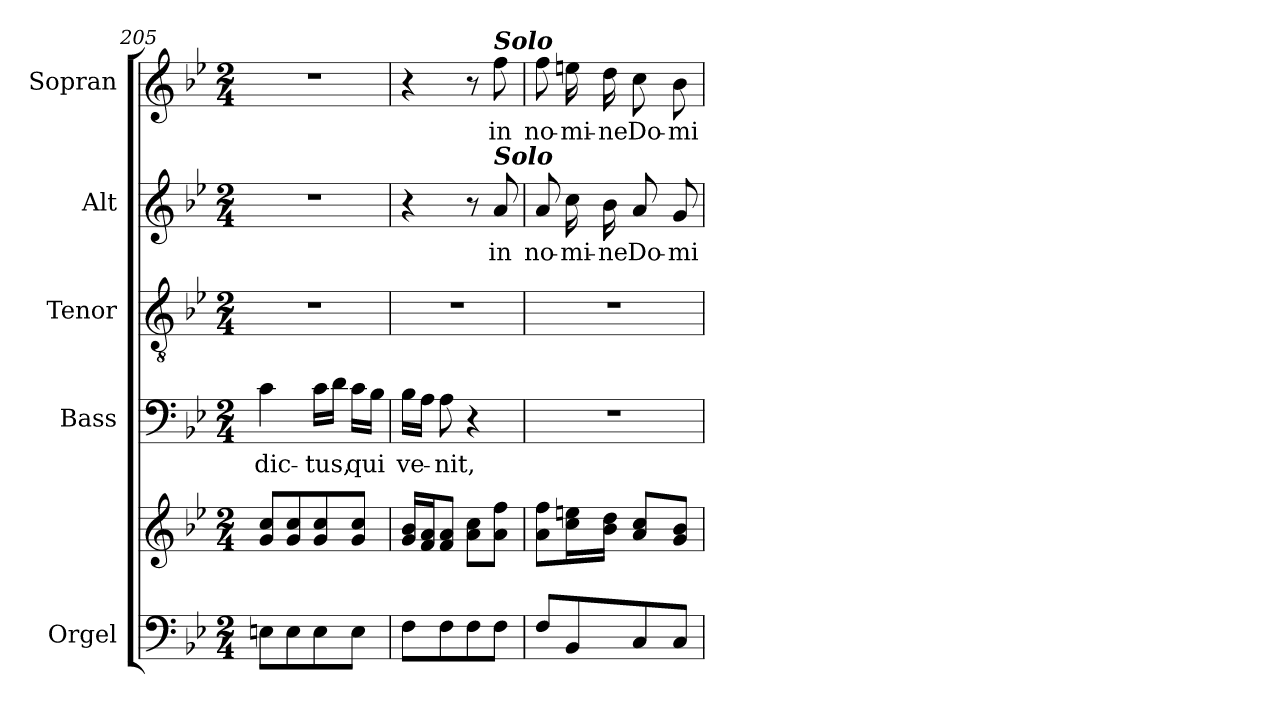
**kern	**kern	**kern	**text	**kern	**kern	**text	**kern	**text
*part5	*part5	*part4	*part4	*part3	*part2	*part2	*part1	*part1
*staff6	*staff5	*staff4	*staff4	*staff3	*staff2	*staff2	*staff1	*staff1
*I"Orgel	*	*I"Bass	*	*I"Tenor	*I"Alt	*	*I"Sopran	*
*I'Org.	*	*I'B.	*	*I'T.	*I'A.	*	*I'S.	*
*clefF4	*clefG2	*clefF4	*	*clefGv2	*clefG2	*	*clefG2	*
*k[b-e-]	*k[b-e-]	*k[b-e-]	*	*k[b-e-]	*k[b-e-]	*	*k[b-e-]	*
*B-:	*B-:	*B-:	*	*B-:	*B-:	*	*B-:	*
*M2/4	*M2/4	*M2/4	*	*M2/4	*M2/4	*	*M2/4	*
=205	=205	=205	=205	=205	=205	=205	=205	=205
!	!	!	!LO:LY:b	!	!	!	!	!
8En\L	8g/ 8cc/L	4c\	-dic-	2r	2r	.	2r	.
8E\	8g/ 8cc/	.	.	.	.	.	.	.
!	!	!	!LO:LY:b	!	!	!	!	!
8E\	8g/ 8cc/	16c\LL	-tus,	.	.	.	.	.
.	.	16d\JJ	.	.	.	.	.	.
!	!	!	!LO:LY:b	!	!	!	!	!
8E\J	8g/ 8cc/J	16c\LL	qui	.	.	.	.	.
.	.	16B-\JJ	.	.	.	.	.	.
=206	=206	=206	=206	=206	=206	=206	=206	=206
!	!	!	!LO:LY:b	!	!	!	!	!
8F\L	16g/ 16b-/LL	16B-\LL	ve-	2r	4r	.	4r	.
.	16f/ 16a/J	16A\JJ	.	.	.	.	.	.
!	!	!	!LO:LY:b	!	!	!	!	!
8F\	8f/ 8a/J	8A\	-nit,	.	.	.	.	.
8F\	8a\ 8cc\L	4r	.	.	8r	.	8r	.
!	!	!	!	!	!	!	!LO:TX:a:Bi:t=Solo	!
!	!	!	!	!	!LO:TX:a:Bi:t=Solo	!	!	!
!	!	!	!	!	!	!LO:LY:b	!	!LO:LY:b
8F\J	8a\ 8ff\J	.	.	.	8a/	in	8ff\	in
!!LO:PB:g=z
=207	=207	=207	=207	=207	=207	=207	=207	=207
!	!	!	!	!	!	!LO:LY:b	!	!LO:LY:b
8F/L	8a\ 8ff\L	2r	.	2r	8a/	no-	8ff\	no-
!	!	!	!	!	!	!LO:LY:b	!	!LO:LY:b
8BB-/	16cc\ 16een\L	.	.	.	16cc\	-mi-	16een\	-mi-
!	!	!	!	!	!	!LO:LY:b	!	!LO:LY:b
.	16b-\ 16dd\JJ	.	.	.	16b-\	-ne	16dd\	-ne
!	!	!	!	!	!	!LO:LY:b	!	!LO:LY:b
8C/	8a/ 8cc/L	.	.	.	8a/	Do-	8cc\	Do-
!	!	!	!	!	!	!LO:LY:b	!	!LO:LY:b
8C/J	8g/ 8b-/J	.	.	.	8g/	-mi-	8b-\	-mi-
=	=	=	=	=	=	=	=	=
*-	*-	*-	*-	*-	*-	*-	*-	*-
